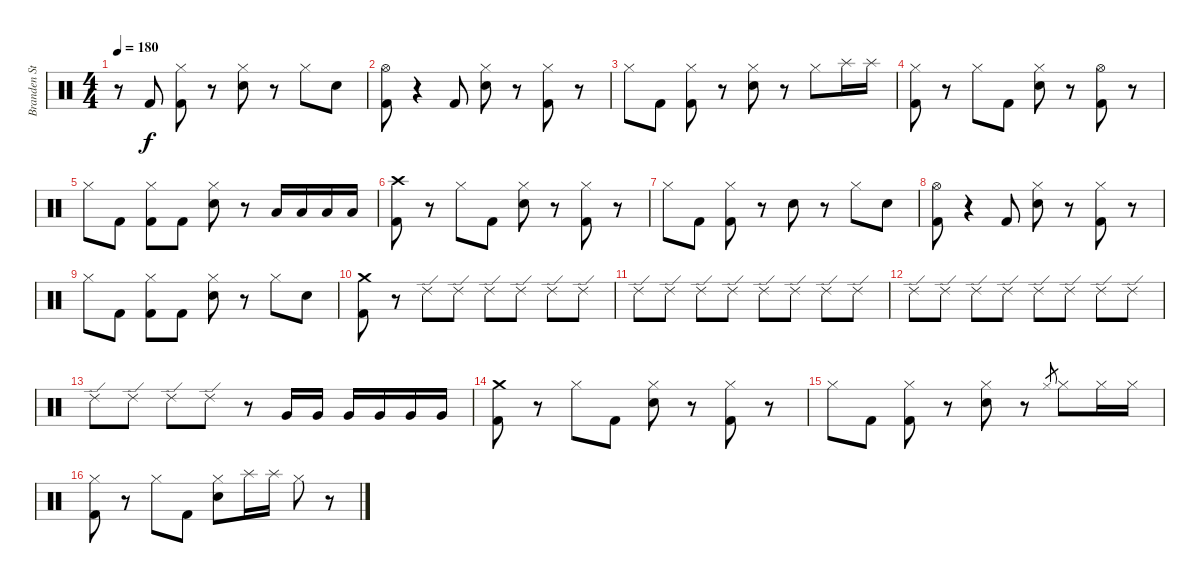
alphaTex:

\track ("Branden Steineckert" "Branden St") {instrument percussion}
\staff {score}
\articulation defaults
\ts (4 4)
\tempo 180
\clef neutral
\ks c
r.8{dy f} "Kick (hit) 2".8 ("Hi-Hat (closed)" "Kick (hit) 2").8 r.8 ("Hi-Hat (closed)" "Electric Snare (hit)").8 r.8 "Hi-Hat (closed)".8 "Electric Snare (hit)".8 |
("Hi-Hat (open)" "Kick (hit) 2").8 r.4 "Kick (hit) 2".8 ("Hi-Hat (closed)" "Electric Snare (hit)").8 r.8 ("Hi-Hat (closed)" "Kick (hit) 2").8 r.8 |
"Hi-Hat (closed)".8 "Kick (hit) 2".8 ("Hi-Hat (closed)" "Kick (hit) 2").8 r.8 ("Hi-Hat (closed)" "Electric Snare (hit)").8 r.8 "Hi-Hat (closed)".8 "Splash (hit)".16 "Splash (hit)".16 |
("Hi-Hat (closed)" "Kick (hit) 2").8 r.8 "Hi-Hat (closed)".8 "Kick (hit) 2".8 ("Hi-Hat (closed)" "Electric Snare (hit)").8 r.8 ("Hi-Hat (open)" "Kick (hit) 2").8 r.8 |
"Hi-Hat (closed)".8 "Kick (hit) 2".8 ("Hi-Hat (closed)" "Kick (hit) 2").8 "Kick (hit) 2".8 ("Hi-Hat (closed)" "Electric Snare (hit)").8 r.8 "Low Floor Tom (hit)".16 "Low Floor Tom (hit)".16 "Low Floor Tom (hit)".16 "Low Floor Tom (hit)".16 |
("Crash high (hit)" "Kick (hit) 2").8 r.8 "Hi-Hat (closed)".8 "Kick (hit) 2".8 ("Hi-Hat (closed)" "Electric Snare (hit)").8 r.8 ("Hi-Hat (closed)" "Kick (hit) 2").8 r.8 |
"Hi-Hat (closed)".8 "Kick (hit) 2".8 ("Hi-Hat (closed)" "Kick (hit) 2").8 r.8 "Electric Snare (hit)".8 r.8 "Hi-Hat (closed)".8 "Electric Snare (hit)".8 |
("Hi-Hat (open)" "Kick (hit) 2").8 r.4 "Kick (hit) 2".8 ("Hi-Hat (closed)" "Electric Snare (hit)").8 r.8 ("Hi-Hat (closed)" "Kick (hit) 2").8 r.8 |
"Hi-Hat (closed)".8 "Kick (hit) 2".8 ("Hi-Hat (closed)" "Kick (hit) 2").8 "Kick (hit) 2".8 ("Hi-Hat (closed)" "Electric Snare (hit)").8 r.8 "Hi-Hat (closed)".8 "Electric Snare (hit)".8 |
("Crash medium (hit)" "Kick (hit) 2").8 r.8 "Ride (edge) 2".8 "Ride (edge) 2".8 "Ride (edge) 2".8 "Ride (edge) 2".8 "Ride (edge) 2".8 "Ride (edge) 2".8 |
"Ride (edge) 2".8 "Ride (edge) 2".8 "Ride (edge) 2".8 "Ride (edge) 2".8 "Ride (edge) 2".8 "Ride (edge) 2".8 "Ride (edge) 2".8 "Ride (edge) 2".8 |
"Ride (edge) 2".8 "Ride (edge) 2".8 "Ride (edge) 2".8 "Ride (edge) 2".8 "Ride (edge) 2".8 "Ride (edge) 2".8 "Ride (edge) 2".8 "Ride (edge) 2".8 |
"Ride (edge) 2".8 "Ride (edge) 2".8 "Ride (edge) 2".8 "Ride (edge) 2".8 r.8 "Very Low Tom (hit)".16 "Very Low Tom (hit)".16 "Very Low Tom (hit)".16 "Very Low Tom (hit)".16 "Very Low Tom (hit)".16 "Very Low Tom (hit)".16 |
("Crash medium (hit)" "Kick (hit) 2").8 r.8 "Hi-Hat (closed)".8 "Kick (hit) 2".8 ("Hi-Hat (closed)" "Electric Snare (hit)").8 r.8 ("Hi-Hat (closed)" "Kick (hit) 2").8 r.8 |
"Hi-Hat (closed)".8 "Kick (hit) 2".8 ("Hi-Hat (closed)" "Kick (hit) 2").8 r.8 ("Hi-Hat (closed)" "Electric Snare (hit)").8 r.8 "Hi-Hat (closed)".8{gr} "Hi-Hat (closed)".8 "Hi-Hat (closed)".16 "Hi-Hat (closed)".16 |
("Hi-Hat (closed)" "Kick (hit) 2").8 r.8 "Hi-Hat (closed)".8 "Kick (hit) 2".8 ("Hi-Hat (closed)" "Electric Snare (hit)").8 "Splash (hit)".16 "Splash (hit)".16 "Hi-Hat (closed)".8 r.8
